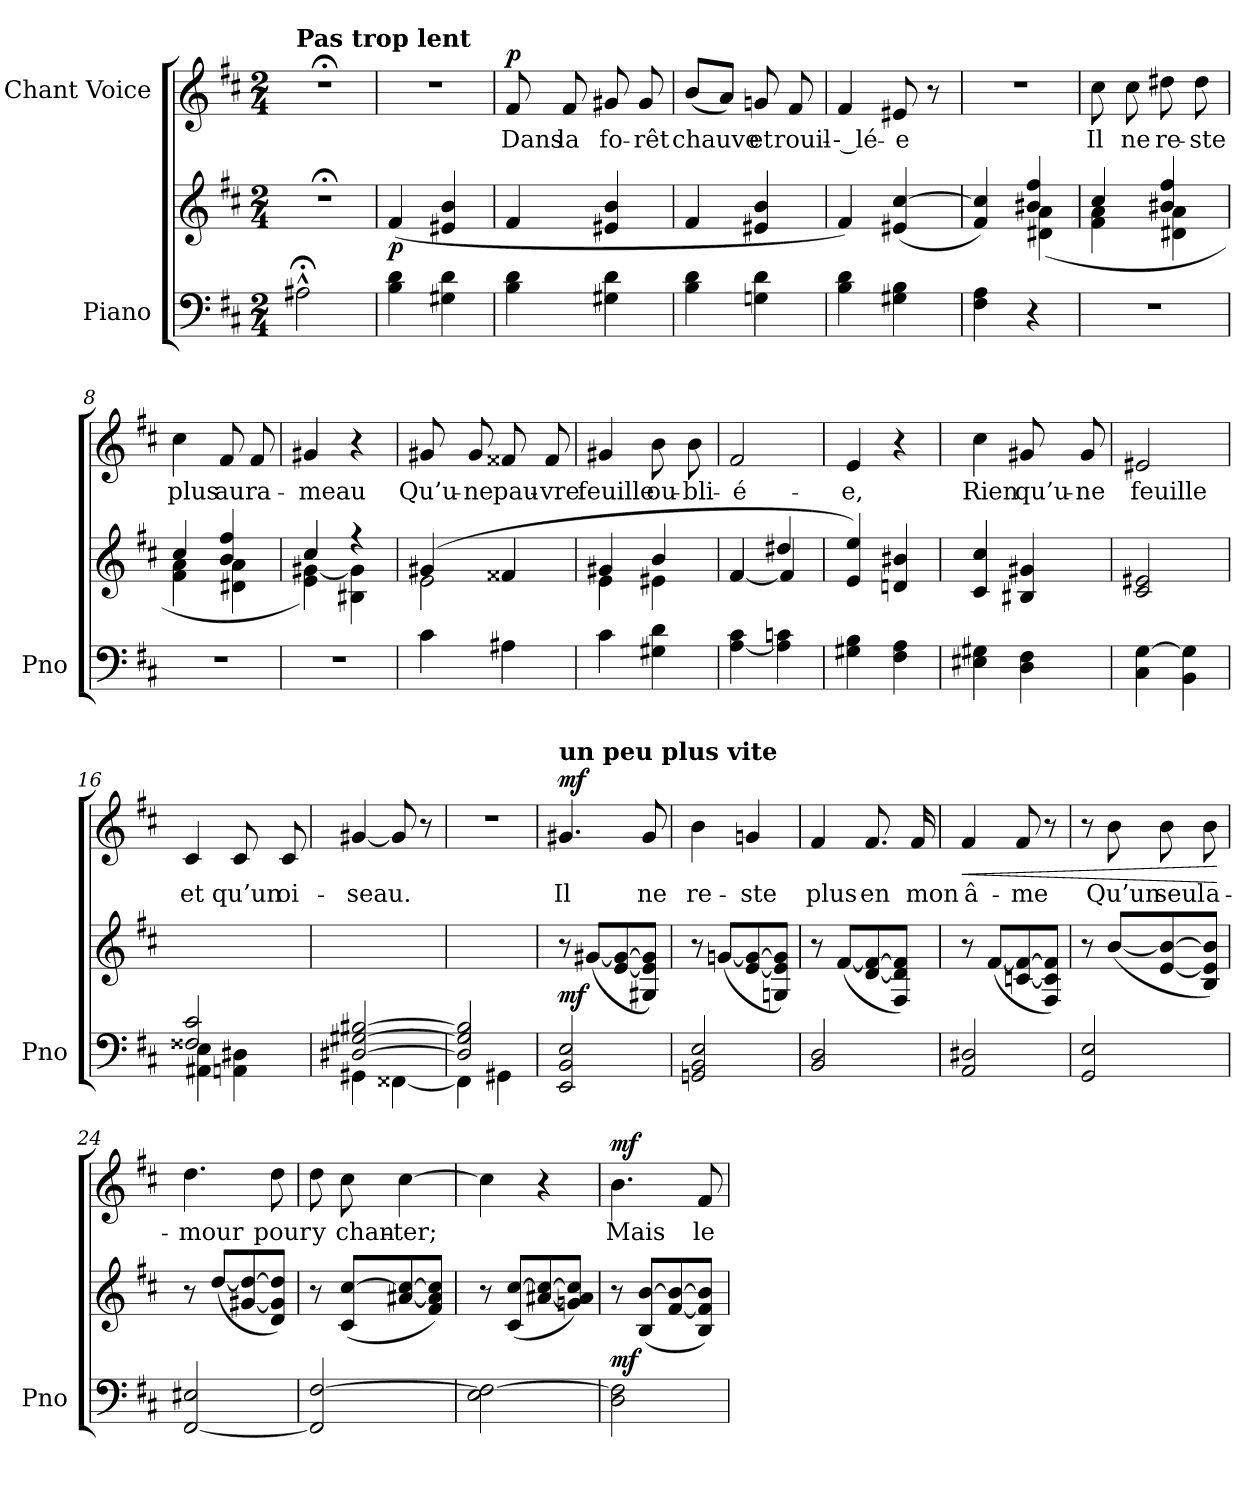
**kern	**kern	**dynam	**kern	**text	**dynam
*part2	*part2	*part2	*part1	*part1	*part1
*staff3	*staff2	*staff2/3	*staff1	*staff1	*staff1
*I"Piano	*	*	*I"Chant Voice	*	*
*I'Pno	*	*	*	*	*
*clefF4	*clefG2	*	*clefG2	*	*
*k[f#c#]	*k[f#c#]	*	*k[f#c#]	*	*
*M2/4	*M2/4	*	*M2/4	*	*
=1	=1	=1	=1	=1	=1
!	!	!	!LO:TX:a:B:t=Pas trop lent	!	!
2A#X;<^^\	2r;<	.	2r;<	.	.
=2	=2	=2	=2	=2	=2
!	!	!LO:DY:b	!	!	!
4B\ 4d\	(4f#/	p	2r	.	.
4G#X\ 4d\	4e#X/ 4b/	.	.	.	.
=3	=3	=3	=3	=3	=3
!	!	!	!	!	!LO:DY:a
4B\ 4d\	4f#/	.	8f#/	Dans	p
.	.	.	8f#/	la	.
4G#X\ 4d\	4e#X/ 4b/	.	8g#X/	fo-	.
.	.	.	8g#/	-rêt	.
=4	=4	=4	=4	=4	=4
4B\ 4d\	4f#/	.	(8b/L	chauve	.
.	.	.	8a/J)	.	.
4Gn\ 4d\	4e#X/ 4b/	.	8gn/	et	.
.	.	.	8f#/	rouil-	.
=5	=5	=5	=5	=5	=5
4B\ 4d\	4f#/)	.	4f#/	-- lé-	.
4G#X\ 4B\	(<4e#X/ [4cc#/	.	8e#X/	-e	.
.	.	.	8r	.	.
=6	=6	=6	=6	=6	=6
*	*^	*	*	*	*
4F#\ 4A\	4f#/ 4cc#/])	4ryy	.	2r	.	.
4r	4b#X/ 4ff#/	(4d#X\ 4a\	.	.	.	.
=7	=7	=7	=7	=7	=7	=7
2r	4cc#/	4f#\ 4a\	.	8cc#\	Il	.
.	.	.	.	8cc#\	ne	.
.	4b#X/ 4ff#/	4d#X\ 4a\	.	8dd#X\	re-	.
.	.	.	.	8dd#\	-ste	.
=8	=8	=8	=8	=8	=8	=8
2r	4cc#/	4f#\ 4a\	.	4cc#\	plus	.
.	4b/ 4ff#/	4d#X\ 4a\	.	8f#/	au	.
.	.	.	.	8f#/	ra-	.
=9	=9	=9	=9	=9	=9	=9
2r	4cc#/	4e\ [>4g#X\)	.	4g#X/	-meau	.
.	4r	4B#X\ 4g#\]	.	4r	.	.
=10	=10	=10	=10	=10	=10	=10
4c#\	(4g#X/	2e\	.	8g#X/	Qu’u-	.
.	.	.	.	8g#/	-ne	.
4A#X\	4f##X/	.	.	8f##X/	pau-	.
.	.	.	.	8f##/	-vre	.
=11	=11	=11	=11	=11	=11	=11
4c#\	4g#X/	4e\	.	4g#X/	feuille	.
4G#X\ 4d\	4b/	4e#X\	.	8b\	ou-	.
.	.	.	.	8b\	-bli-	.
=12	=12	=12	=12	=12	=12	=12
[4A\ 4c#\	4f#/	[<4f#/	.	2f#/	-é-	.
4A\] 4cn\	4dd#X/	4f#/]	.	.	.	.
*	*v	*v	*	*	*	*
=13	=13	=13	=13	=13	=13
4G#X\ 4B\	4e/ 4ee/)	.	4e/	-e,	.
4F#\ 4A\	(4dn/ 4b#X/	.	4r	.	.
=14	=14	=14	=14	=14	=14
4E#X\ 4G#X\	4c#/ 4cc#/	.	4cc#\	Rien	.
4D\ 4F#\	4B#X/ 4g#X/	.	8g#X/	qu’u-	.
.	.	.	8g#/	-ne	.
=15	=15	=15	=15	=15	=15
4C#\ [4G\	2c#/ 2e#X/	.	2e#X/	feuille	.
4BB\ 4G\]	.	.	.	.	.
=16	=16	=16	=16	=16	=16
*^	*	*	*	*	*
2F##X/ 2c#/	4AA#X\ 4E\	2ryy	.	4c#/	et	.
.	4AAn\ 4D#X\	.	.	8c#/	qu’un	.
.	.	.	.	8c#/	oi-	.
=17	=17	=17	=17	=17	=17	=17
[>2D#X/ [2G#X/ [2B#X/	4GG#X\	2ryy	.	[4g#X/	-seau.	.
.	[<4FF##X\	.	.	8g#/]	.	.
.	.	.	.	8r	.	.
=18	=18	=18	=18	=18	=18	=18
2D#/] 2G#/] 2B#/])	4FF##\]	2ryy	.	2r	.	.
.	4GG#X\	.	.	.	.	.
=19	=19	=19	=19	=19	=19	=19
!	!	!	!	!LO:TX:a:B:t=un peu plus vite	!	!
!	!	!	!LO:DY:a=2	!	!	!LO:DY:a
*v	*v	*	*	*	*	*
2EE/ 2BB/ 2E/	8r	mf	4.g#X/	Il	mf
.	([>8g#X/L	.	.	.	.
.	[8e/ 8g#/_	.	.	.	.
.	8G#X/ 8e/] 8g#/]J)	.	8g#/	ne	.
=20	=20	=20	=20	=20	=20
2GGn/ 2BB/ 2E/	8r	.	4b\	re-	.
.	([>8gn/L	.	.	.	.
.	[8e/ 8g/_	.	4gn/	-ste	.
.	8Gn/ 8e/] 8g/]J)	.	.	.	.
=21	=21	=21	=21	=21	=21
2BB/ 2D/	8r	.	4f#/	plus	.
.	([>8f#/L	.	.	.	.
.	[8d/ 8f#/_	.	8.f#/	en	.
.	8F#/ 8d/] 8f#/]J)	.	.	.	.
.	.	.	16f#/	mon	.
=22	=22	=22	=22	=22	=22
!	!	!	!	!	!LO:HP:b
2AA/ 2D#X/	8r	.	4f#/	â-	<
.	([>8f#/L	.	.	.	.
.	[8cn/ 8f#/_	.	8f#/	-me	.
.	8F#/ 8c/] 8f#/]J)	.	8r	.	.
=23	=23	=23	=23	=23	=23
2GG/ 2E/	8r	.	8r	.	.
.	([>8b/L	.	8b\	Qu’un	.
.	[8e/ 8b/_	.	8b\	seul	.
.	8B/ 8e/] 8b/]J)	.	8b\	a-	.
.	.	.	.	.	[
=24	=24	=24	=24	=24	=24
[2FF#/ 2E#X/	8r	.	4.dd\	-mour	.
.	([>8dd/L	.	.	.	.
.	[8g#X/ 8dd/_	.	.	.	.
.	8d/ 8g#/] 8dd/]J)	.	8dd\	pour	.
=25	=25	=25	=25	=25	=25
2FF#/] [2F#/	8r	.	8dd\	y	.
.	(8c#/ [>8cc#/L	.	8cc#\	chan-	.
.	[8a#X/ 8cc#/_	.	[4cc#\	-ter;	.
.	8f#/ 8a#/] 8cc#/]J)	.	.	.	.
=26	=26	=26	=26	=26	=26
2E\ 2F#\_	8r	.	4cc#\]	.	.
.	(8c#/ [>8cc#/L	.	.	.	.
.	[8a#X/ 8cc#/_	.	4r	.	.
.	8gn/ 8a#/] 8cc#/]J)	.	.	.	.
=27	=27	=27	=27	=27	=27
!	!	!LO:DY:a=2	!	!	!LO:DY:a
2D\ 2F#\]	8r	mf	4.b\	Mais	mf
.	(8B/ [>8b/L	.	.	.	.
.	[8f#/ 8b/_	.	.	.	.
.	8B/ 8f#/] 8b/]J)	.	8f#/	le	.
=	=	=	=	=	=
*-	*-	*-	*-	*-	*-
